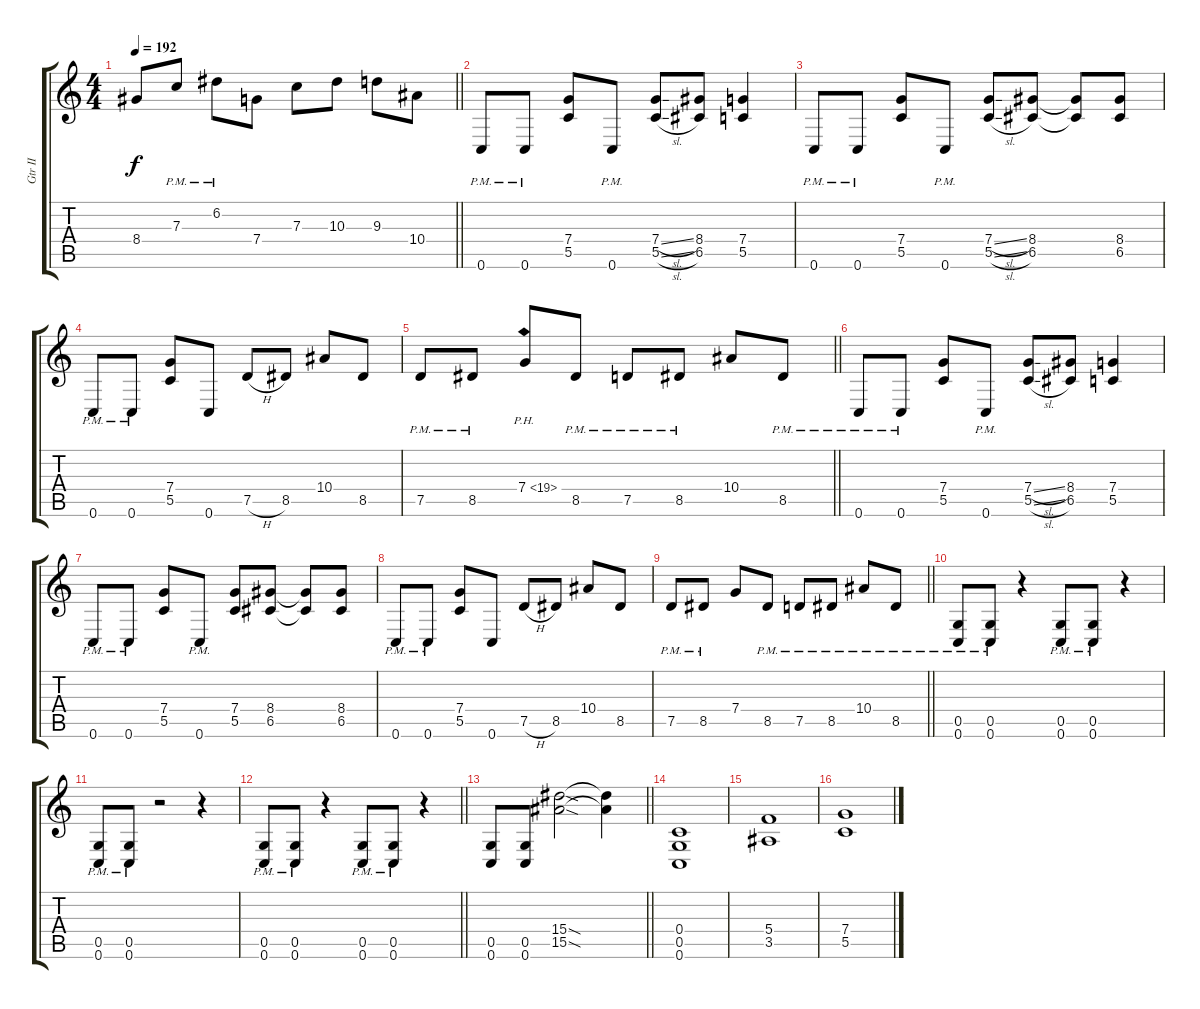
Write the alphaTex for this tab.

\track ("Gtr II" "Gtr II") {instrument overdrivenguitar}
\staff {score tabs}
\tuning (D4 A3 F3 C3 G2 C2) {hide}
\ts (4 4)
\tempo 192
\clef g2
\barLineRight lightlight
\ks c
8.4.8{dy f} 7.3{pm}.8 6.2{pm}.8 7.4.8 7.3.8 10.3.8 9.3.8 10.4.8 |
0.6{pm}.8 0.6{pm}.8 (7.4 5.5).8 0.6{pm}.8 (7.4{sl} 5.5{sl}).8 (8.4 6.5).8 (7.4 5.5).4 |
0.6{pm}.8 0.6{pm}.8 (7.4 5.5).8 0.6{pm}.8 (7.4{sl} 5.5{sl}).8 (8.4 6.5).8 (8.4{t} 6.5{t}).8 (8.4 6.5).8 |
0.6{pm}.8 0.6{pm}.8 (7.4 5.5).8 0.6.8 7.5{h}.8 8.5.8 10.4.8 8.5.8 |
\barLineRight lightlight
7.5{pm}.8 8.5{pm}.8 7.4{ph 12}.8 8.5{pm}.8 7.5{pm}.8 8.5{pm}.8 10.4.8 8.5{pm}.8 |
0.6{pm}.8 0.6{pm}.8 (7.4 5.5).8 0.6{pm}.8 (7.4{sl} 5.5{sl}).8 (8.4 6.5).8 (7.4 5.5).4 |
0.6{pm}.8 0.6{pm}.8 (7.4 5.5).8 0.6{pm}.8 (7.4 5.5).8 (8.4 6.5).8 (8.4{t} 6.5{t}).8 (8.4 6.5).8 |
0.6{pm}.8 0.6{pm}.8 (7.4 5.5).8 0.6.8 7.5{h}.8 8.5.8 10.4.8 8.5.8 |
\barLineRight lightlight
7.5{pm}.8 8.5{pm}.8 7.4.8 8.5{pm}.8 7.5{pm}.8 8.5{pm}.8 10.4{pm}.8 8.5{pm}.8 |
(0.5{pm} 0.6{pm}).8 (0.5{pm} 0.6{pm}).8 r.4 (0.5{pm} 0.6{pm}).8 (0.5{pm} 0.6{pm}).8 r.4 |
(0.5{pm} 0.6{pm}).8 (0.5{pm} 0.6{pm}).8 r.2 r.4 |
\barLineRight lightlight
(0.5{pm} 0.6{pm}).8 (0.5{pm} 0.6{pm}).8 r.4 (0.5{pm} 0.6{pm}).8 (0.5{pm} 0.6{pm}).8 r.4 |
\barLineRight lightlight
(0.5 0.6).8 (0.5 0.6).8 (15.4{sod} 15.5{sod}).2 (15.4{t} 15.5{t}).4 |
(0.4 0.5 0.6).1 |
(5.4 3.5).1 |
(7.4 5.5).1
